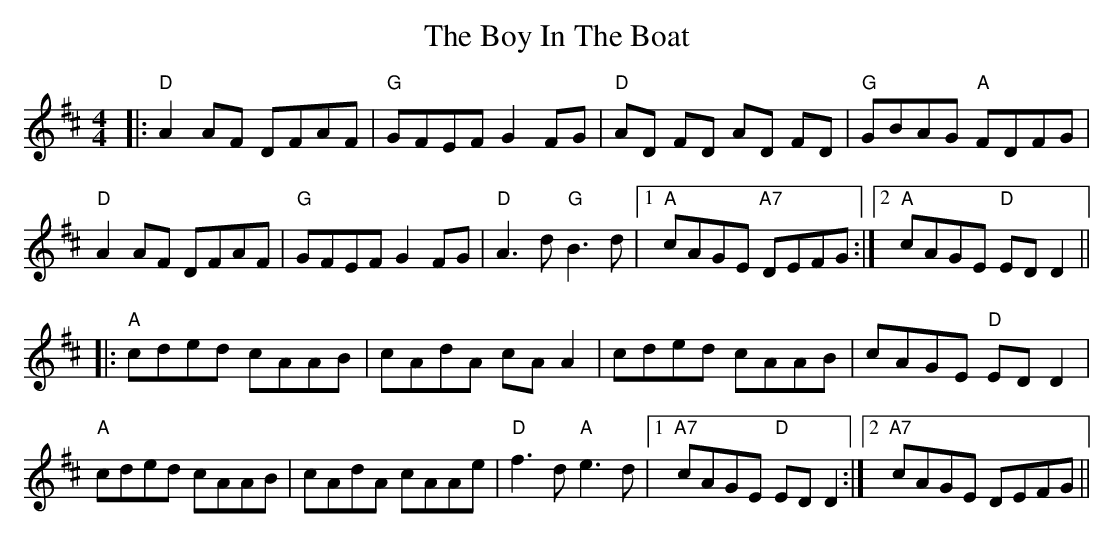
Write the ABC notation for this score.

X:1
T: The Boy In The Boat
M: 4/4
L: 1/8
K: Dmaj
|:"D"A2AF DFAF | "G"GFEF G2FG | "D"AD FD AD FD | "G"GBAG "A"FDFG |
"D"A2AF DFAF | "G"GFEF G2FG | "D"A3d "G"B3d |1 "A"cAGE "A7"DEFG :|2 "A"cAGE "D"EDD2 ||
|:"A"cded cAAB | cAdA cAA2 | cded cAAB | cAGE "D"EDD2 |
"A"cded cAAB | cAdA cAAe | "D"f3d "A"e3d |1 "A7"cAGE "D"EDD2 :|2 "A7"cAGE DEFG ||
